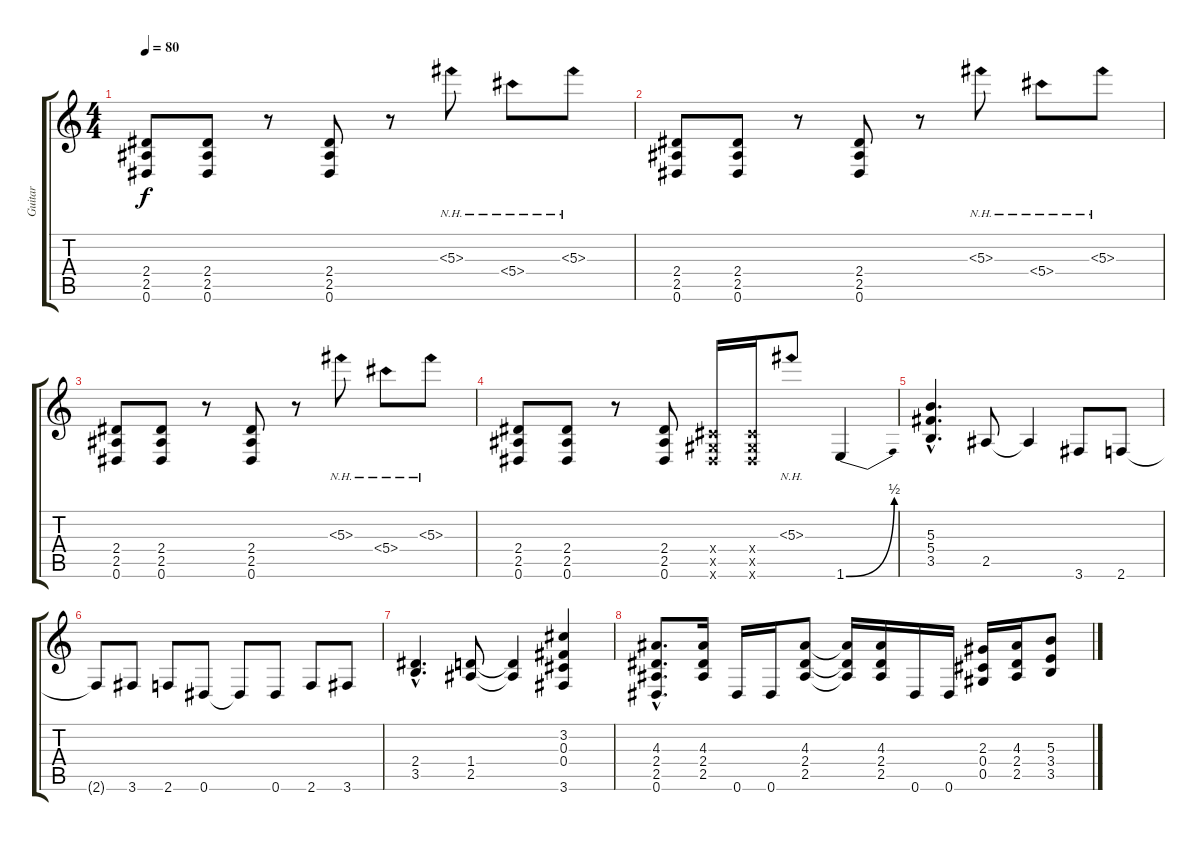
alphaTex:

\track ("Guitar" "Guitar") {instrument distortionguitar}
\staff {score tabs}
\tuning (Eb4 Bb3 Gb3 Db3 Ab2 Eb2) {hide}
\ts (4 4)
\tempo 80
\clef g2
\ks c
(2.4 2.5 0.6).8{dy f} (2.4 2.5 0.6).8 r.8 (2.4 2.5 0.6).8 r.8 5.3{nh}.8 5.4{nh}.8 5.3{nh}.8 |
(2.4 2.5 0.6).8 (2.4 2.5 0.6).8 r.8 (2.4 2.5 0.6).8 r.8 5.3{nh}.8 5.4{nh}.8 5.3{nh}.8 |
(2.4 2.5 0.6).8 (2.4 2.5 0.6).8 r.8 (2.4 2.5 0.6).8 r.8 5.3{nh}.8 5.4{nh}.8 5.3{nh}.8 |
(2.4 2.5 0.6).8 (2.4 2.5 0.6).8 r.8 (2.4 2.5 0.6).8 (0.4{x} 0.5{x} 0.6{x}).16 (0.4{x} 0.5{x} 0.6{x}).16 5.3{nh}.8 1.6{be (bend 0 0 60 2)}.4 |
(5.3{hac} 5.4{hac} 3.5{hac}).4{d} 2.5.8 2.5{t}.4 3.6.8 2.6.8 |
2.6{t}.8 3.6.8 2.6.8 0.6.8 0.6{t}.8 0.6.8 2.6.8 3.6.8 |
(2.4{hac} 3.5{hac}).4{d} (1.4 2.5).8 (1.4{t} 2.5{t}).4 (3.2 0.3 0.4 3.6).4 |
(4.3{hac} 2.4{hac} 2.5{hac} 0.6{hac}).8{d} (4.3 2.4 2.5).16 0.6.16 0.6.16 (4.3 2.4 2.5).8 (4.3{t} 2.4{t} 2.5{t}).16 (4.3 2.4 2.5).16 0.6.16 0.6.16 (2.3 0.4 0.5).16 (4.3 2.4 2.5).16 (5.3 3.4 3.5).8
